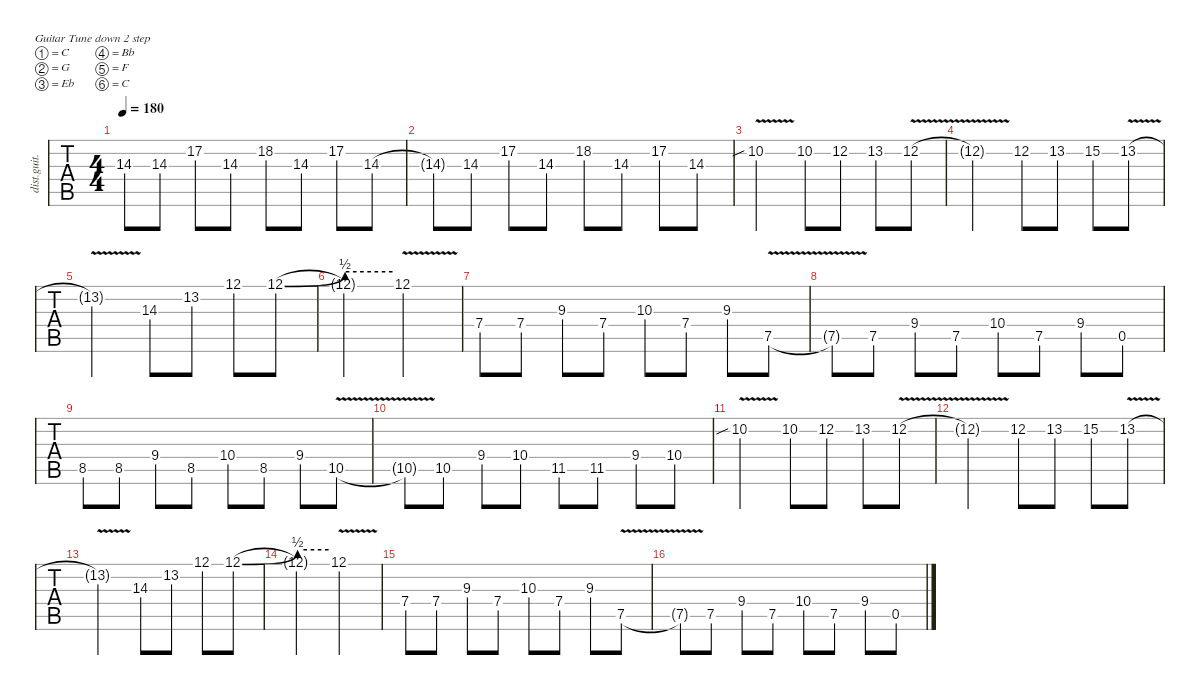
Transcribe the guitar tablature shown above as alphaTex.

\defaultSystemsLayout 4
\hideDynamics
\bracketExtendMode nobrackets
\otherSystemsTrackNameOrientation horizontal
\track ("Gtr. 2" "dist.guit.") {solo instrument distortionguitar}
\staff {tabs}
\tuning (C4 G3 Eb3 Bb2 F2 C2)
\ts (4 4)
\tempo 180
\clef g2
\ks fminor
14.3{acc forcenatural}.8{dy f beam Down} 14.3{acc forcenatural}.8{beam Down} 17.2{acc forcenatural}.8{beam Down} 14.3{acc forcenatural}.8{beam Down} 18.2{acc b}.8{beam Down} 14.3{acc forcenatural}.8{beam Down} 17.2{acc forcenatural}.8{beam Down} 14.3{acc forcenatural}.8{beam Down} |
14.3{t acc forcenatural}.8{beam Down} 14.3{acc forcenatural}.8{beam Down} 17.2{acc forcenatural}.8{beam Down} 14.3{acc forcenatural}.8{beam Down} 18.2{acc b}.8{beam Down} 14.3{acc forcenatural}.8{beam Down} 17.2{acc forcenatural}.8{beam Down} 14.3{acc forcenatural}.8{beam Down} |
10.2{v sib acc forcenatural}.2{beam Down} 10.2{acc forcenatural}.8{beam Down} 12.2{acc forcenatural}.8{beam Down} 13.2{acc b}.8{beam Down} 12.2{v acc forcenatural}.8{beam Down} |
12.2{v t acc forcenatural}.2{beam Down} 12.2{acc forcenatural}.8{beam Down} 13.2{acc b}.8{beam Down} 15.2{acc b}.8{beam Down} 13.2{v acc b}.8{beam Down} |
13.2{v t acc b}.2{beam Down} 14.3{acc forcenatural}.8{beam Down} 13.2{acc b}.8{beam Down} 12.1{acc forcenatural}.8{beam Down} 12.1{be (bend 0 0 60 2) acc forcenatural}.8{beam Down} |
12.1{be (hold 0 2 60 2) t}.2{beam Down} 12.1{v acc forcenatural}.2{beam Down} |
7.4{acc forcenatural}.8{dy mf beam Up} 7.4{acc forcenatural}.8{beam Up} 9.3{acc forcenatural}.8{beam Up} 7.4{acc forcenatural}.8{beam Up} 10.3{acc b}.8{beam Up} 7.4{acc forcenatural}.8{beam Up} 9.3{acc forcenatural}.8{beam Up} 7.5{v acc forcenatural}.8{beam Up} |
7.5{v t acc forcenatural}.8{beam Up} 7.5{acc forcenatural}.8{beam Up} 9.4{acc forcenatural}.8{beam Up} 7.5{acc forcenatural}.8{beam Up} 10.4{acc b}.8{beam Up} 7.5{acc forcenatural}.8{beam Up} 9.4{acc forcenatural}.8{beam Up} 0.5{acc forcenatural}.8{beam Up} |
8.5{acc b}.8{beam Up} 8.5{acc b}.8{beam Up} 9.4{acc forcenatural}.8{beam Up} 8.5{acc b}.8{beam Up} 10.4{acc b}.8{beam Up} 8.5{acc b}.8{beam Up} 9.4{acc forcenatural}.8{beam Up} 10.5{v acc b}.8{beam Up} |
10.5{v t acc b}.8{beam Up} 10.5{acc b}.8{beam Up} 9.4{acc forcenatural}.8{beam Up} 10.4{acc b}.8{beam Up} 11.5{acc forcenatural}.8{beam Up} 11.5{acc forcenatural}.8{beam Up} 9.4{acc forcenatural}.8{beam Up} 10.4{acc b}.8{beam Up} |
10.2{v sib acc forcenatural}.2{dy f beam Down} 10.2{acc forcenatural}.8{beam Down} 12.2{acc forcenatural}.8{beam Down} 13.2{acc b}.8{beam Down} 12.2{v acc forcenatural}.8{beam Down} |
12.2{v t acc forcenatural}.2{beam Down} 12.2{acc forcenatural}.8{beam Down} 13.2{acc b}.8{beam Down} 15.2{acc b}.8{beam Down} 13.2{v acc b}.8{beam Down} |
13.2{v t acc b}.2{beam Down} 14.3{acc forcenatural}.8{beam Down} 13.2{acc b}.8{beam Down} 12.1{acc forcenatural}.8{beam Down} 12.1{be (bend 0 0 60 2) acc forcenatural}.8{beam Down} |
12.1{be (hold 0 2 60 2) t}.2{beam Down} 12.1{v acc forcenatural}.2{beam Down} |
7.4{acc forcenatural}.8{dy mf beam Up} 7.4{acc forcenatural}.8{beam Up} 9.3{acc forcenatural}.8{beam Up} 7.4{acc forcenatural}.8{beam Up} 10.3{acc b}.8{beam Up} 7.4{acc forcenatural}.8{beam Up} 9.3{acc forcenatural}.8{beam Up} 7.5{v acc forcenatural}.8{beam Up} |
7.5{v t acc forcenatural}.8{beam Up} 7.5{acc forcenatural}.8{beam Up} 9.4{acc forcenatural}.8{beam Up} 7.5{acc forcenatural}.8{beam Up} 10.4{acc b}.8{beam Up} 7.5{acc forcenatural}.8{beam Up} 9.4{acc forcenatural}.8{beam Up} 0.5{acc forcenatural}.8{beam Up}
